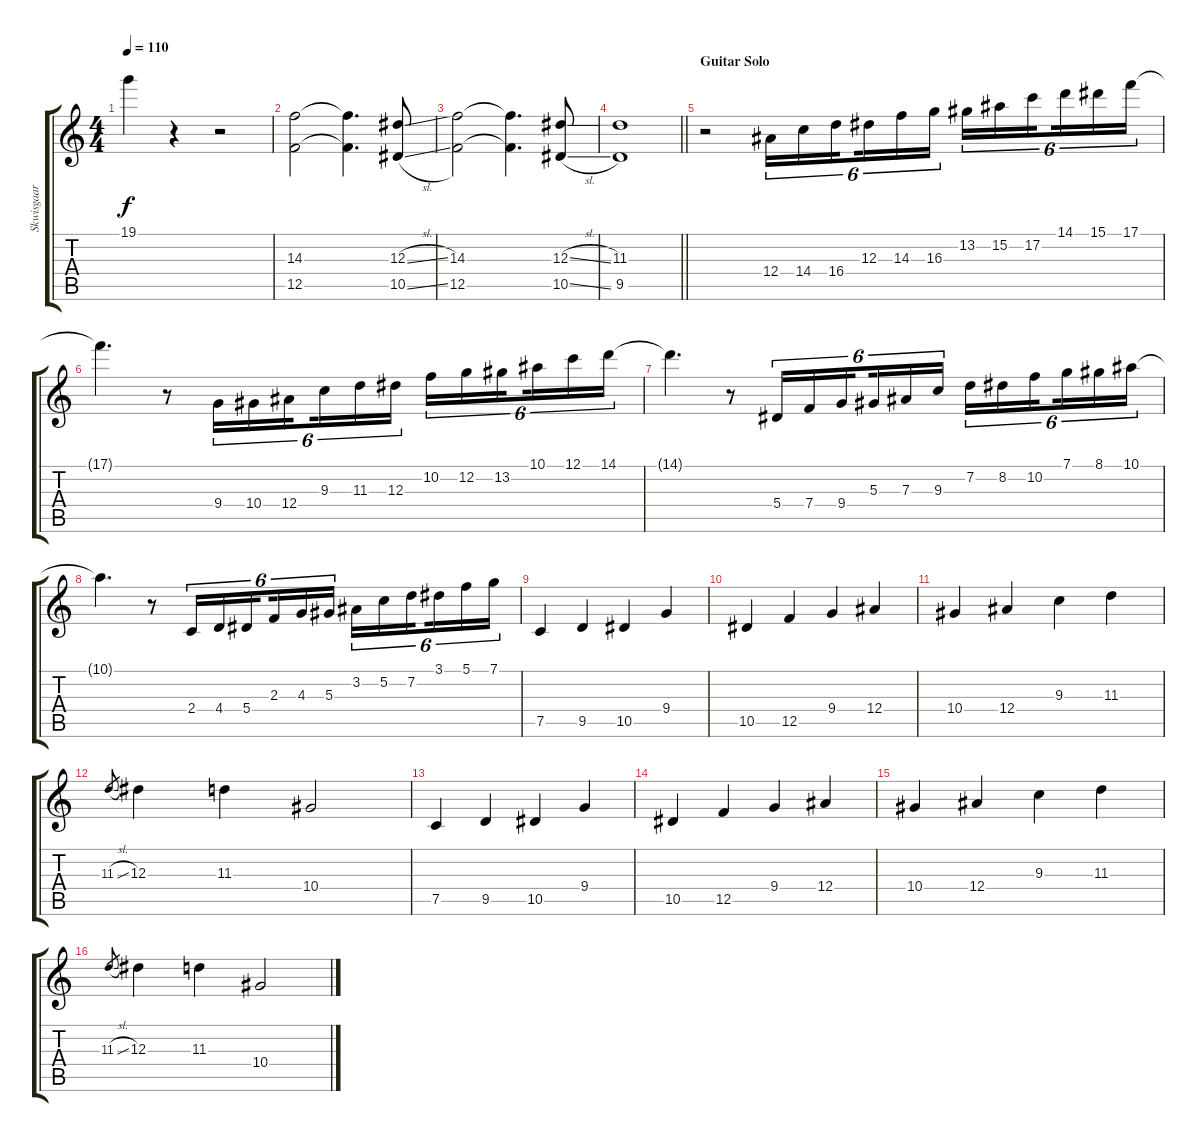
\track ("Skwisgaar Skwigelf (Solo Guitar 2)" "Skwisgaar ") {instrument distortionguitar}
\staff {score tabs}
\tuning (C4 G3 Eb3 Bb2 F2 C2) {hide}
\ts (4 4)
\tempo 110
\clef g2
\ks c
19.1.4{dy f} r.4 r.2{volume 0} |
(14.3 12.5).2{volume 8} (14.3{t} 12.5{t}).4{d} (12.3{sl} 10.5{sl}).8 |
(14.3 12.5).2 (14.3{t} 12.5{t}).4{d} (12.3{sl} 10.5{sl}).8 |
\barLineRight lightlight
(11.3 9.5).1 |
\section ("" "Guitar Solo")
r.2{volume 16} 12.4.16{tu (6 4)} 14.4.16{tu (6 4)} 16.4.16{tu (6 4) beam splitsecondary} 12.3.16{tu (6 4)} 14.3.16{tu (6 4)} 16.3.16{tu (6 4)} 13.2.16{tu (6 4)} 15.2.16{tu (6 4)} 17.2.16{tu (6 4) beam splitsecondary} 14.1.16{tu (6 4)} 15.1.16{tu (6 4)} 17.1.16{tu (6 4)} |
17.1{t}.4{d volume 16} r.8 9.4.16{tu (6 4)} 10.4.16{tu (6 4)} 12.4.16{tu (6 4) beam splitsecondary} 9.3.16{tu (6 4)} 11.3.16{tu (6 4)} 12.3.16{tu (6 4)} 10.2.16{tu (6 4)} 12.2.16{tu (6 4)} 13.2.16{tu (6 4) beam splitsecondary} 10.1.16{tu (6 4)} 12.1.16{tu (6 4)} 14.1.16{tu (6 4)} |
14.1{t}.4{d} r.8 5.4.16{tu (6 4)} 7.4.16{tu (6 4)} 9.4.16{tu (6 4) beam splitsecondary} 5.3.16{tu (6 4)} 7.3.16{tu (6 4)} 9.3.16{tu (6 4)} 7.2.16{tu (6 4)} 8.2.16{tu (6 4)} 10.2.16{tu (6 4) beam splitsecondary} 7.1.16{tu (6 4)} 8.1.16{tu (6 4)} 10.1.16{tu (6 4)} |
10.1{t}.4{d} r.8 2.4.16{tu (6 4)} 4.4.16{tu (6 4)} 5.4.16{tu (6 4) beam splitsecondary} 2.3.16{tu (6 4)} 4.3.16{tu (6 4)} 5.3.16{tu (6 4)} 3.2.16{tu (6 4)} 5.2.16{tu (6 4)} 7.2.16{tu (6 4) beam splitsecondary} 3.1.16{tu (6 4)} 5.1.16{tu (6 4)} 7.1.16{tu (6 4)} |
7.5.4 9.5.4 10.5.4 9.4.4 |
10.5.4 12.5.4 9.4.4 12.4.4 |
10.4.4 12.4.4 9.3.4 11.3.4 |
11.3{sl}.8{gr} 12.3.4 11.3.4 10.4.2 |
7.5.4 9.5.4 10.5.4 9.4.4 |
10.5.4 12.5.4 9.4.4 12.4.4 |
10.4.4 12.4.4 9.3.4 11.3.4 |
11.3{sl}.8{gr} 12.3.4 11.3.4 10.4.2
